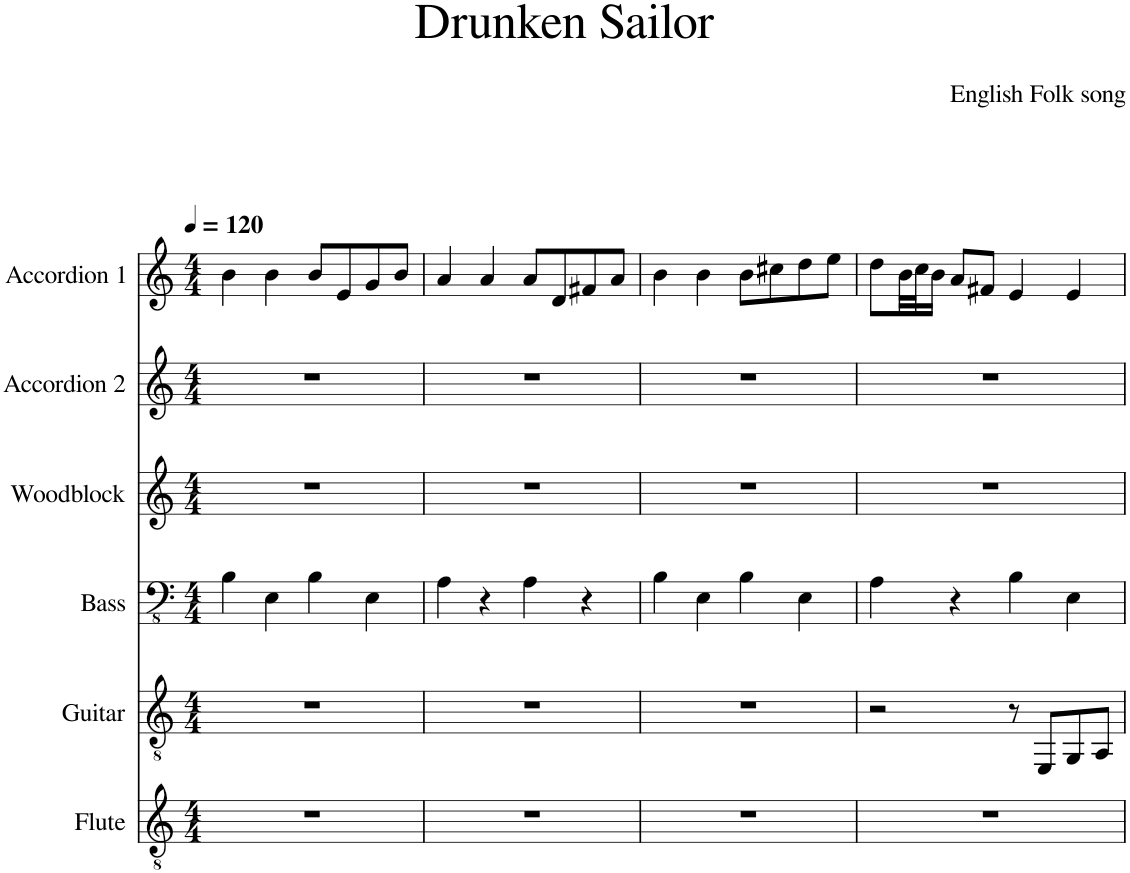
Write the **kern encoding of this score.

**kern	**kern	**kern	**kern	**kern	**kern
*part6	*part5	*part4	*part3	*part2	*part1
*staff6	*staff5	*staff4	*staff3	*staff2	*staff1
*I"Flute	*I"Guitar	*I"Bass	*I"Woodblock	*I"Accordion 2	*I"Accordion 1
*I'Fl	*	*	*I'Wd Bl	*I'Acc	*I'Acc
*clefGv2	*clefGv2	*clefFv4	*clefG2	*clefG2	*clefG2
*k[]	*k[]	*k[]	*k[]	*k[]	*k[]
*M4/4	*M4/4	*M4/4	*M4/4	*M4/4	*M4/4
*MM120	*MM120	*MM120	*MM120	*MM120	*MM120
=1	=1	=1	=1	=1	=1
1r	1r	4BB\	1r	1r	4b\
.	.	4EE\	.	.	4b\
.	.	4BB\	.	.	8b/L
.	.	.	.	.	8e/
.	.	4EE\	.	.	8g/
.	.	.	.	.	8b/J
=2	=2	=2	=2	=2	=2
1r	1r	4AA\	1r	1r	4a/
.	.	4r	.	.	4a/
.	.	4AA\	.	.	8a/L
.	.	.	.	.	8d/
.	.	4r	.	.	8f#X/
.	.	.	.	.	8a/J
=3	=3	=3	=3	=3	=3
1r	1r	4BB\	1r	1r	4b\
.	.	4EE\	.	.	4b\
.	.	4BB\	.	.	8b\L
.	.	.	.	.	8cc#X\
.	.	4EE\	.	.	8dd\
.	.	.	.	.	8ee\J
=4	=4	=4	=4	=4	=4
1r	2r	4AA\	1r	1r	8dd\L
.	.	.	.	.	32b\LL
.	.	.	.	.	32cc\J
.	.	.	.	.	16b\JJ
.	.	4r	.	.	8a/L
.	.	.	.	.	8f#X/J
.	8r	4BB\	.	.	4e/
.	8EE/L	.	.	.	.
.	8GG/	4EE\	.	.	4e/
.	8AA/J	.	.	.	.
=	=	=	=	=	=
*-	*-	*-	*-	*-	*-
